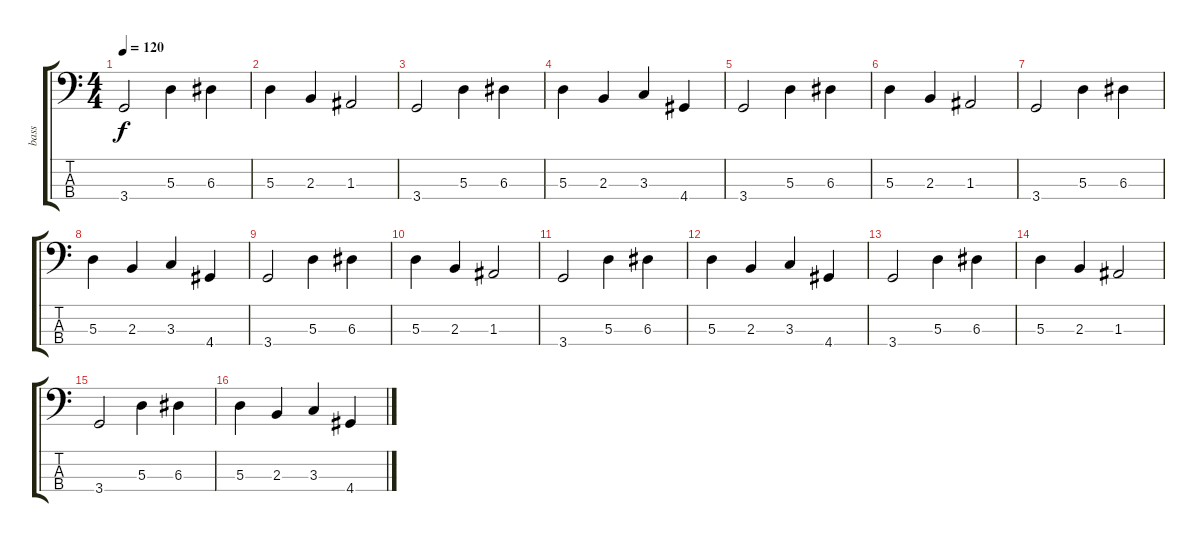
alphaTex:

\track ("bass" "bass") {instrument electricbasspick}
\staff {score tabs}
\tuning (G2 D2 A1 E1) {hide}
\ts (4 4)
\section ("" "")
\tempo 120
\clef f4
\ks c
3.4.2{dy f instrument electricbasspick} 5.3.4 6.3.4 |
5.3.4 2.3.4 1.3.2 |
3.4.2 5.3.4 6.3.4 |
5.3.4 2.3.4 3.3.4 4.4.4 |
3.4.2 5.3.4 6.3.4 |
5.3.4 2.3.4 1.3.2 |
3.4.2 5.3.4 6.3.4 |
5.3.4 2.3.4 3.3.4 4.4.4 |
3.4.2 5.3.4 6.3.4 |
5.3.4 2.3.4 1.3.2 |
3.4.2 5.3.4 6.3.4 |
5.3.4 2.3.4 3.3.4 4.4.4 |
3.4.2 5.3.4 6.3.4 |
5.3.4 2.3.4 1.3.2 |
3.4.2 5.3.4 6.3.4 |
5.3.4 2.3.4 3.3.4 4.4.4
